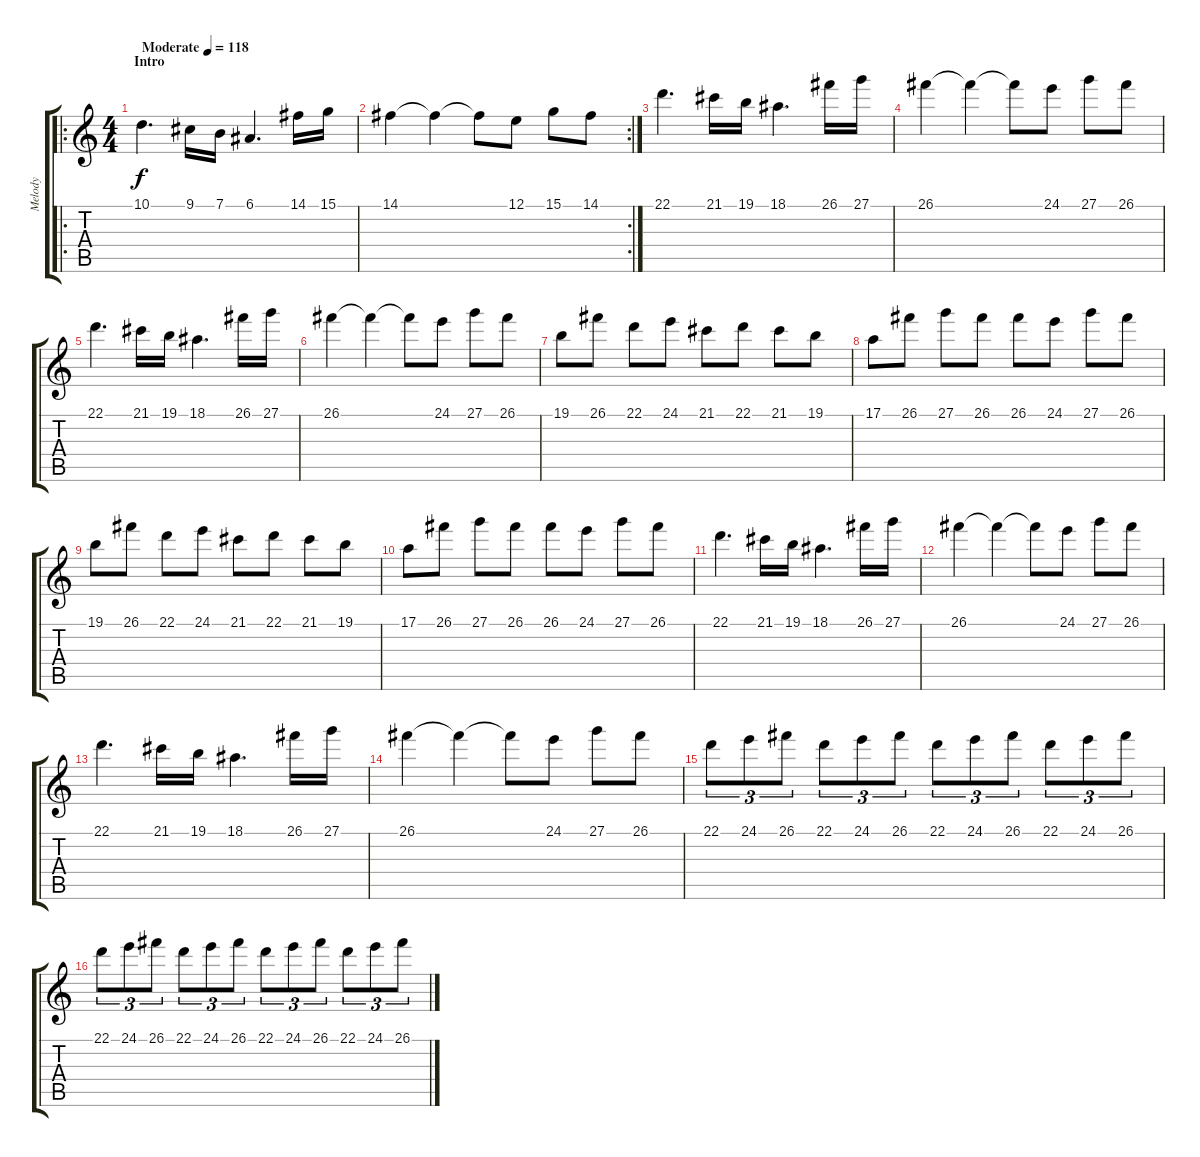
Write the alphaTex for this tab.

\track ("Melody" "Melody") {instrument stringensemble1}
\staff {score tabs}
\tuning (E4 B3 G3 D3 A2 E2) {hide}
\ro
\ts (4 4)
\section ("" "Intro")
\tempo (118 "Moderate")
\clef g2
\ks c
10.1.4{d dy f instrument stringensemble1} 9.1.16 7.1.16 6.1.4{d} 14.1.16 15.1.16 |
\rc 2
14.1.4 14.1{t}.4 14.1{t}.8 12.1.8 15.1.8 14.1.8 |
22.1.4{d} 21.1.16 19.1.16 18.1.4{d} 26.1.16 27.1.16 |
26.1.4 26.1{t}.4 26.1{t}.8 24.1.8 27.1.8 26.1.8 |
22.1.4{d} 21.1.16 19.1.16 18.1.4{d} 26.1.16 27.1.16 |
26.1.4 26.1{t}.4 26.1{t}.8 24.1.8 27.1.8 26.1.8 |
19.1.8 26.1.8 22.1.8 24.1.8 21.1.8 22.1.8 21.1.8 19.1.8 |
17.1.8 26.1.8 27.1.8 26.1.8 26.1.8 24.1.8 27.1.8 26.1.8 |
19.1.8 26.1.8 22.1.8 24.1.8 21.1.8 22.1.8 21.1.8 19.1.8 |
17.1.8 26.1.8 27.1.8 26.1.8 26.1.8 24.1.8 27.1.8 26.1.8 |
22.1.4{d} 21.1.16 19.1.16 18.1.4{d} 26.1.16 27.1.16 |
26.1.4 26.1{t}.4 26.1{t}.8 24.1.8 27.1.8 26.1.8 |
22.1.4{d} 21.1.16 19.1.16 18.1.4{d} 26.1.16 27.1.16 |
26.1.4 26.1{t}.4 26.1{t}.8 24.1.8 27.1.8 26.1.8 |
22.1.8{tu (3 2)} 24.1.8{tu (3 2)} 26.1.8{tu (3 2)} 22.1.8{tu (3 2)} 24.1.8{tu (3 2)} 26.1.8{tu (3 2)} 22.1.8{tu (3 2)} 24.1.8{tu (3 2)} 26.1.8{tu (3 2)} 22.1.8{tu (3 2)} 24.1.8{tu (3 2)} 26.1.8{tu (3 2)} |
22.1.8{tu (3 2)} 24.1.8{tu (3 2)} 26.1.8{tu (3 2)} 22.1.8{tu (3 2)} 24.1.8{tu (3 2)} 26.1.8{tu (3 2)} 22.1.8{tu (3 2)} 24.1.8{tu (3 2)} 26.1.8{tu (3 2)} 22.1.8{tu (3 2)} 24.1.8{tu (3 2)} 26.1.8{tu (3 2)}
